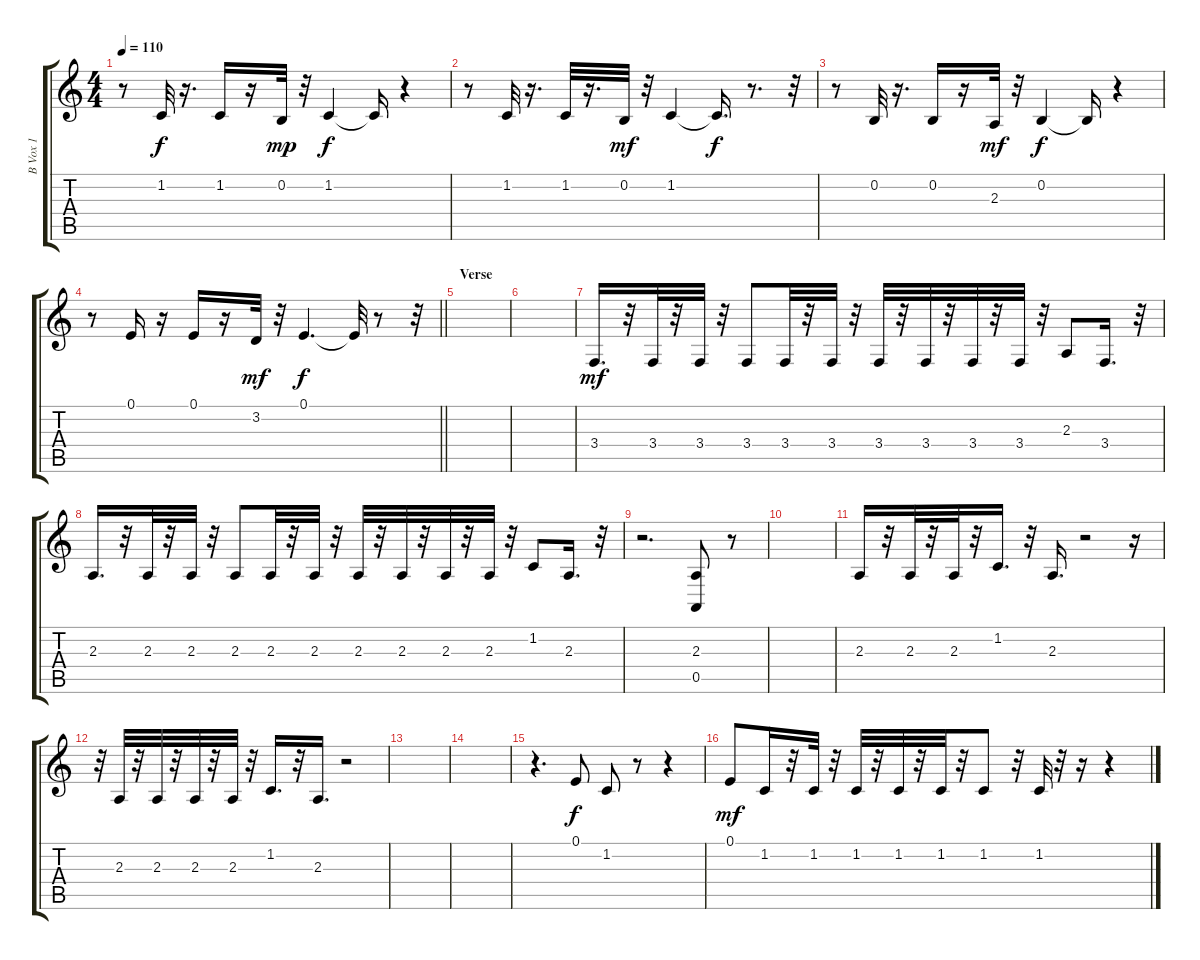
\track ("B Vox 1" "B Vox 1") {instrument altosax}
\staff {score tabs}
\tuning (E4 B3 G3 D3 A2 E2) {hide}
\ts (4 4)
\tempo 110
\clef g2
\ks c
r.8{dy f} 1.2.32 r.16{d} 1.2.16 r.16 0.2.32{dy mp} r.32 1.2.4{dy f} 1.2{t}.16 r.4 |
r.8 1.2.32 r.16{d} 1.2.32 r.16{d} 0.2.32{dy mf} r.32 1.2.4 1.2{t}.16{d dy f} r.8{d} r.32 |
r.8 0.2.32 r.16{d} 0.2.16 r.16 2.3.32{dy mf} r.32 0.2.4{dy f} 0.2{t}.16 r.4 |
\barLineRight lightlight
r.8 0.1.16 r.16 0.1.16 r.16 3.2.32{dy mf} r.32 0.1.4{d dy f} 0.1{t}.32 r.8 r.32 |
\section ("" "Verse")
|
|
3.4.16{d dy mf} r.32 3.4.32 r.32 3.4.32 r.32 3.4.8 3.4.32 r.32 3.4.32 r.32 3.4.32 r.32 3.4.32 r.32 3.4.32 r.32 3.4.32 r.32 2.3.8 3.4.16{d} r.32 |
2.3.16{d} r.32 2.3.32 r.32 2.3.32 r.32 2.3.8 2.3.32 r.32 2.3.32 r.32 2.3.32 r.32 2.3.32 r.32 2.3.32 r.32 2.3.32 r.32 1.2.8 2.3.16{d} r.32 |
r.2{d} (2.3 0.5).8 r.8 |
|
2.3.16 r.32 2.3.32 r.32 2.3.32 r.32 1.2.16{d} r.32 2.3.16{d} r.2 r.16 |
r.32 2.3.32 r.32 2.3.32 r.32 2.3.32 r.32 2.3.32 r.32 1.2.16{d} r.32 2.3.16{d} r.2 |
|
|
r.4{d} 0.1.8{dy f} 1.2.8 r.8 r.4 |
0.1.8{dy mf} 1.2.16 r.32 1.2.32 r.32 1.2.32 r.32 1.2.32 r.32 1.2.32 r.32 1.2.8 r.32 1.2.32 r.32 r.16 r.4
